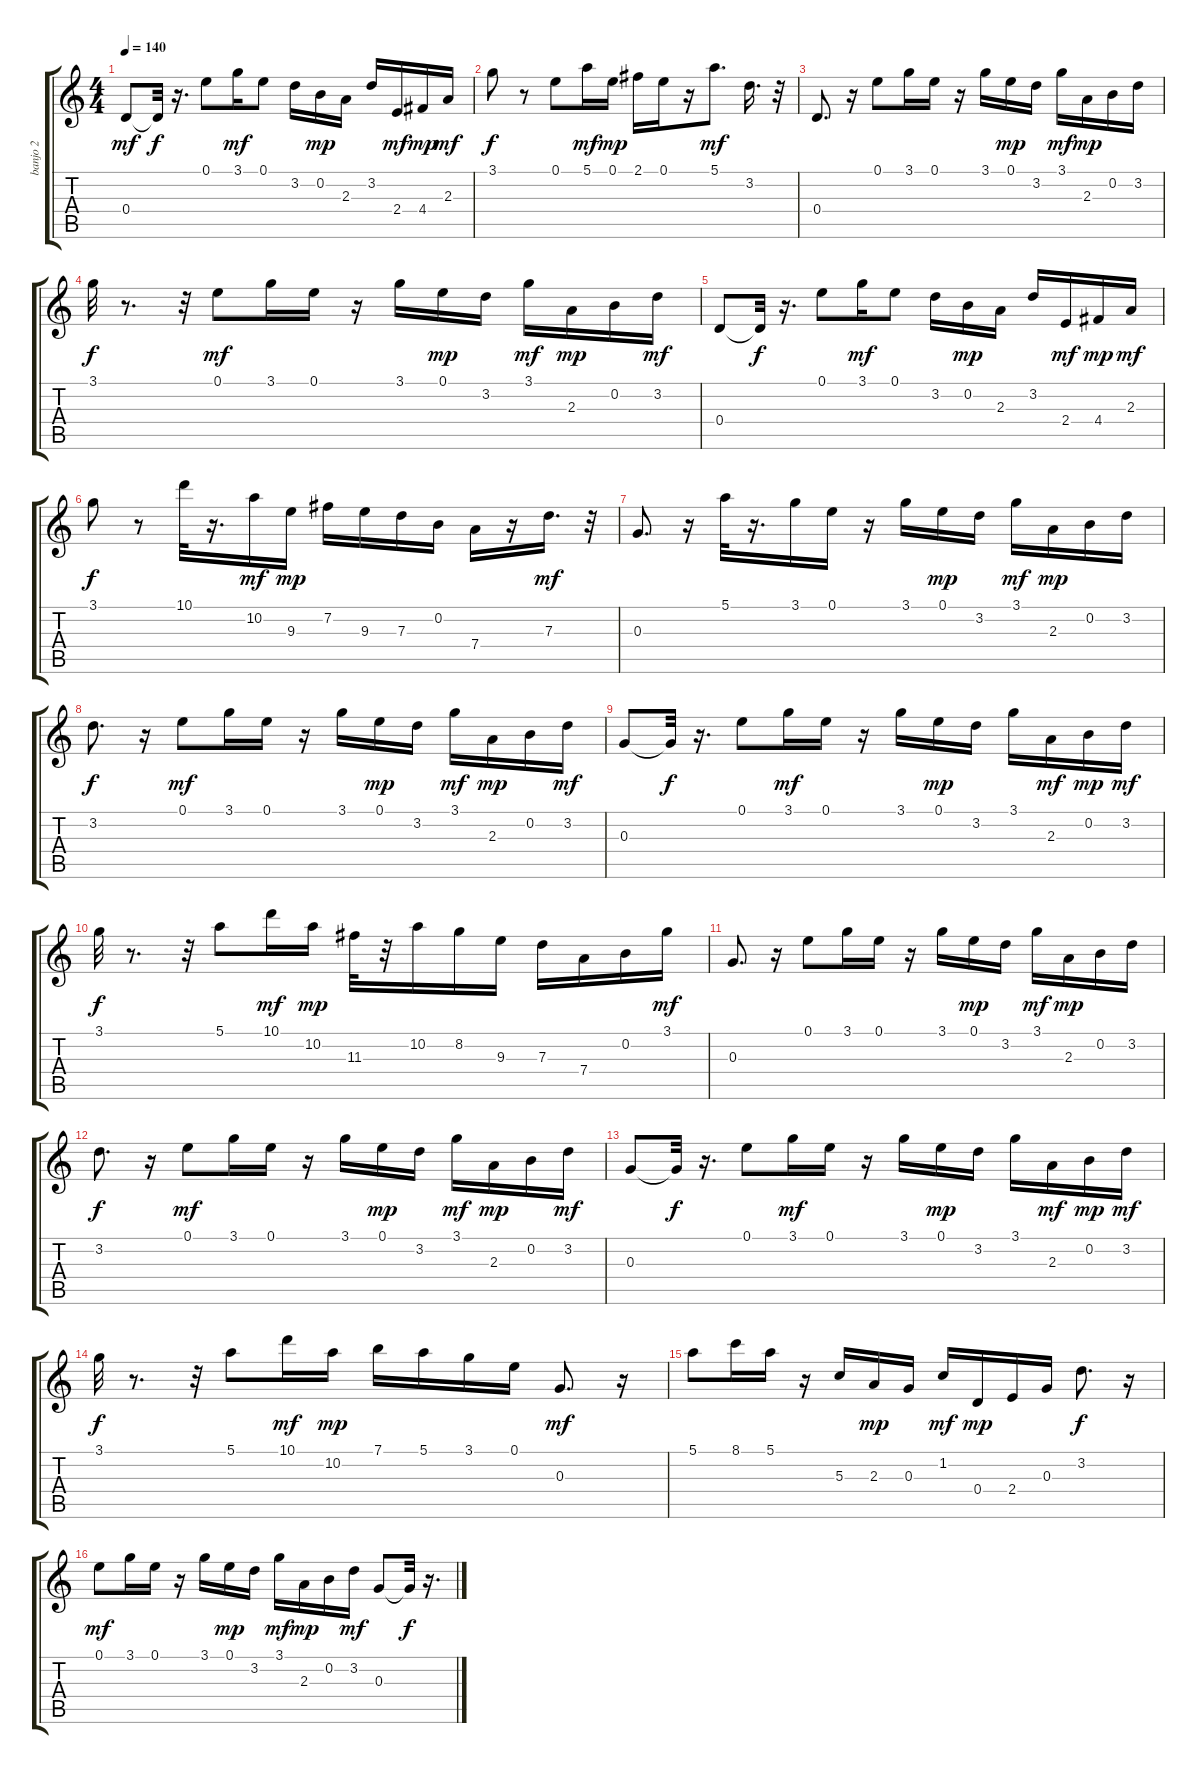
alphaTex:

\track ("banjo 2" "banjo 2") {instrument banjo}
\staff {score tabs}
\tuning (E4 B3 G3 D3 A2 E2) {hide}
\displaytranspose 12
\ts (4 4)
\tempo 140
\clef g2
\ks c
0.4.8{dy mf} 0.4{t}.32{dy f} r.16{d} 0.1.8 3.1.16{dy mf} 0.1.8 3.2.16 0.2.16{dy mp} 2.3.16 3.2.16 2.4.16{dy mf} 4.4.16{dy mp} 2.3.16{dy mf} |
3.1.8{dy f} r.8 0.1.8 5.1.16{dy mf} 0.1.16{dy mp} 2.1.16 0.1.16 r.16 5.1.8{d dy mf} 3.2.16{d} r.32 |
0.4.8{d} r.16 0.1.8 3.1.16 0.1.16 r.16 3.1.16 0.1.16{dy mp} 3.2.16 3.1.16{dy mf} 2.3.16{dy mp} 0.2.16 3.2.16 |
3.1.32{dy f} r.8{d} r.32 0.1.8{dy mf} 3.1.16 0.1.16 r.16 3.1.16 0.1.16{dy mp} 3.2.16 3.1.16{dy mf} 2.3.16{dy mp} 0.2.16 3.2.16{dy mf} |
0.4.8 0.4{t}.32{dy f} r.16{d} 0.1.8 3.1.16{dy mf} 0.1.8 3.2.16 0.2.16{dy mp} 2.3.16 3.2.16 2.4.16{dy mf} 4.4.16{dy mp} 2.3.16{dy mf} |
3.1.8{dy f} r.8 10.1.32 r.16{d} 10.2.16{dy mf} 9.3.16{dy mp} 7.2.16 9.3.16 7.3.16 0.2.16 7.4.16 r.16 7.3.16{d dy mf} r.32 |
0.3.8{d} r.16 5.1.32 r.16{d} 3.1.16 0.1.16 r.16 3.1.16 0.1.16{dy mp} 3.2.16 3.1.16{dy mf} 2.3.16{dy mp} 0.2.16 3.2.16 |
3.2.8{d dy f} r.16 0.1.8{dy mf} 3.1.16 0.1.16 r.16 3.1.16 0.1.16{dy mp} 3.2.16 3.1.16{dy mf} 2.3.16{dy mp} 0.2.16 3.2.16{dy mf} |
0.3.8 0.3{t}.32{dy f} r.16{d} 0.1.8 3.1.16{dy mf} 0.1.16 r.16 3.1.16 0.1.16{dy mp} 3.2.16 3.1.16 2.3.16{dy mf} 0.2.16{dy mp} 3.2.16{dy mf} |
3.1.32{dy f} r.8{d} r.32 5.1.8 10.1.16{dy mf} 10.2.16{dy mp} 11.3.32 r.32 10.2.16 8.2.16 9.3.16 7.3.16 7.4.16 0.2.16 3.1.16{dy mf} |
0.3.8{d} r.16 0.1.8 3.1.16 0.1.16 r.16 3.1.16 0.1.16{dy mp} 3.2.16 3.1.16{dy mf} 2.3.16{dy mp} 0.2.16 3.2.16 |
3.2.8{d dy f} r.16 0.1.8{dy mf} 3.1.16 0.1.16 r.16 3.1.16 0.1.16{dy mp} 3.2.16 3.1.16{dy mf} 2.3.16{dy mp} 0.2.16 3.2.16{dy mf} |
0.3.8 0.3{t}.32{dy f} r.16{d} 0.1.8 3.1.16{dy mf} 0.1.16 r.16 3.1.16 0.1.16{dy mp} 3.2.16 3.1.16 2.3.16{dy mf} 0.2.16{dy mp} 3.2.16{dy mf} |
3.1.32{dy f} r.8{d} r.32 5.1.8 10.1.16{dy mf} 10.2.16{dy mp} 7.1.16 5.1.16 3.1.16 0.1.16 0.3.8{d dy mf} r.16 |
5.1.8 8.1.16 5.1.16 r.16 5.3.16 2.3.16{dy mp} 0.3.16 1.2.16{dy mf} 0.4.16{dy mp} 2.4.16 0.3.16 3.2.8{d dy f} r.16 |
0.1.8{dy mf} 3.1.16 0.1.16 r.16 3.1.16 0.1.16{dy mp} 3.2.16 3.1.16{dy mf} 2.3.16{dy mp} 0.2.16 3.2.16{dy mf} 0.3.8 0.3{t}.32{dy f} r.16{d}
